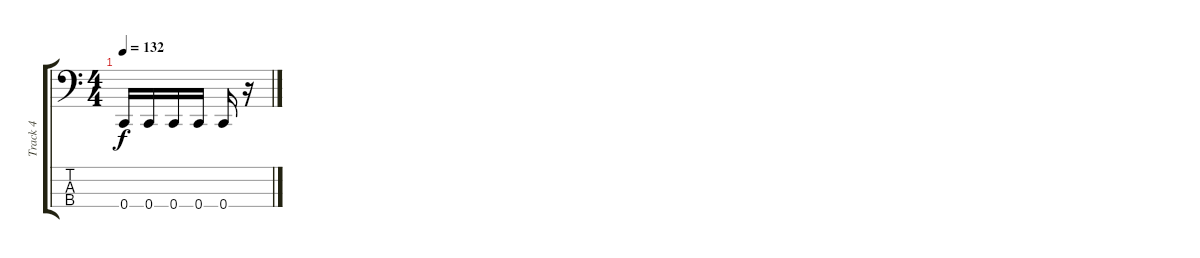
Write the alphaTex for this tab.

\track ("Track 4" "Track 4") {instrument electricbasspick}
\staff {score tabs}
\tuning (F2 C2 G1 C1) {hide}
\ts (4 4)
\tempo 132
\clef f4
\ks c
0.4.16{dy f} 0.4.16 0.4.16 0.4.16 0.4.16 r.16
